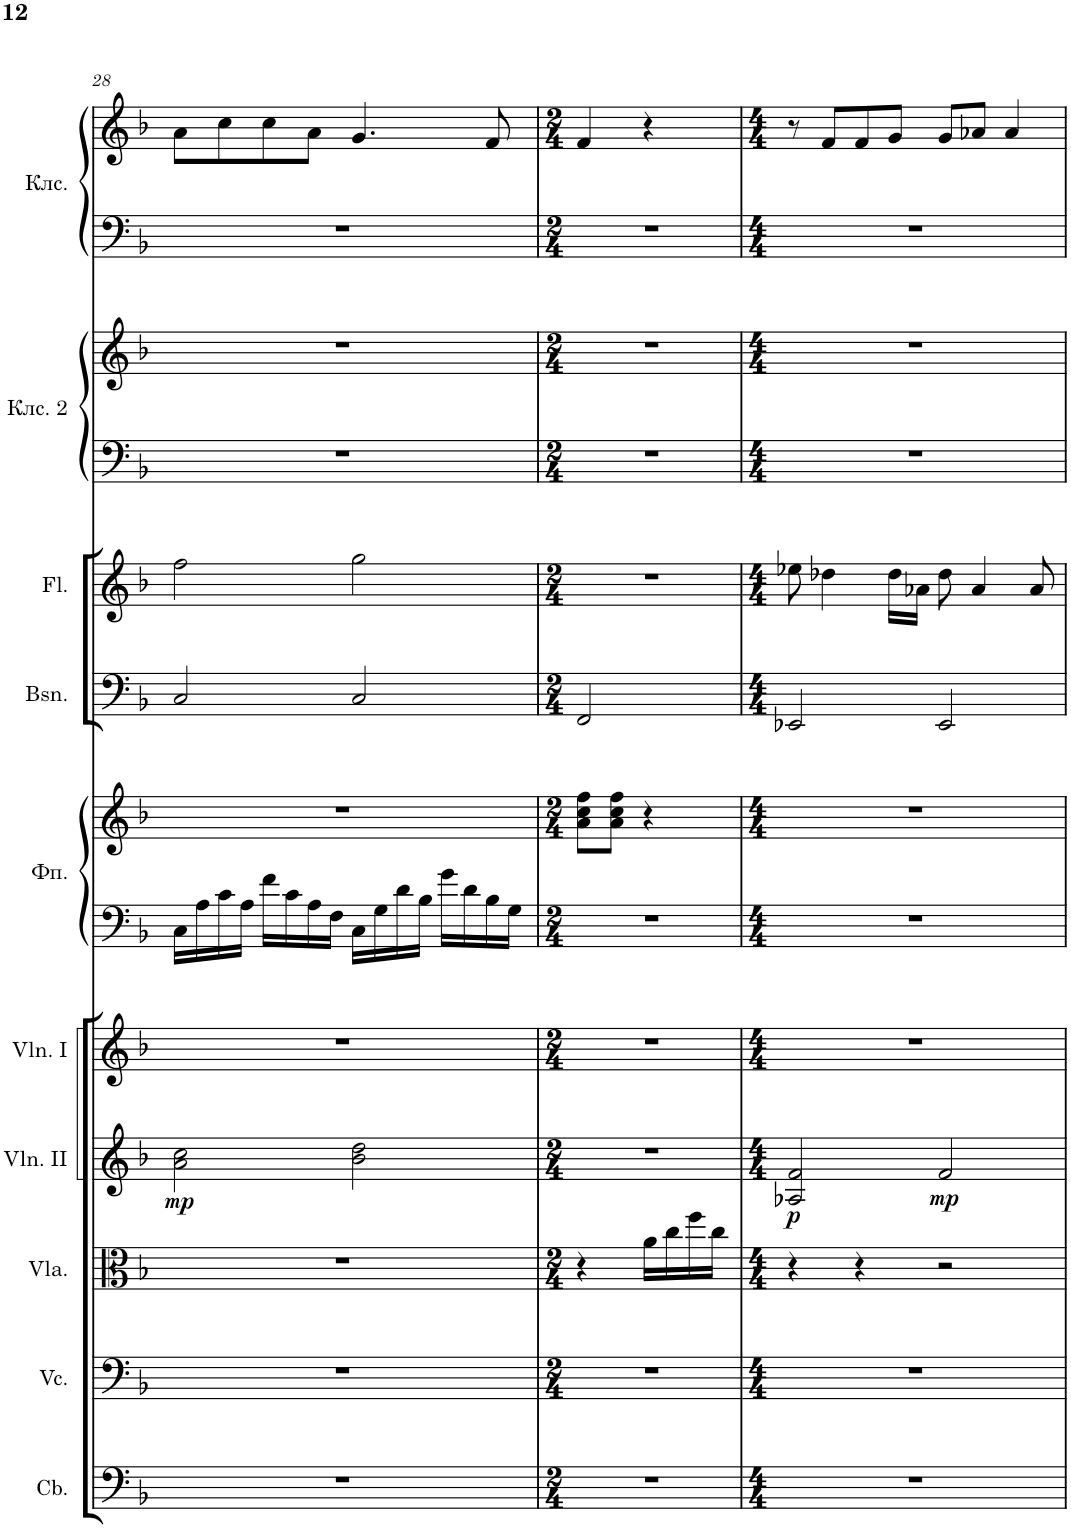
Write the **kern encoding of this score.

**kern	**kern	**kern	**kern	**dynam	**kern	**kern	**kern	**kern	**kern	**kern	**kern	**kern	**kern
*part10	*part9	*part8	*part7	*part7	*part6	*part5	*part5	*part4	*part3	*part2	*part2	*part1	*part1
*staff13	*staff12	*staff11	*staff10	*staff10	*staff9	*staff8	*staff7	*staff6	*staff5	*staff4	*staff3	*staff2	*staff1
*I"Contrabasses	*I"Violoncellos	*I"Violas	*I"Violins II	*	*I"Violins I	*I"Фортепиано	*	*I"Bassoons	*I"Flutes	*I"Клавесин 2	*	*I"Клавесин	*
*I'Cb.	*I'Vc.	*I'Vla.	*I'Vln. II	*	*I'Vln. I	*	*	*I'Bsn.	*I'Fl.	*	*	*	*
!!LO:PB:g=z
*clefF4	*clefF4	*clefC3	*clefG2	*	*clefG2	*clefF4	*clefG2	*clefF4	*clefG2	*clefF4	*clefG2	*clefF4	*clefG2
*Trd7c12	*	*	*	*	*	*	*	*	*	*	*	*	*
*k[b-]	*k[b-]	*k[b-]	*k[b-]	*	*k[b-]	*k[b-]	*k[b-]	*k[b-]	*k[b-]	*k[b-]	*k[b-]	*k[b-]	*k[b-]
*M4/4	*M4/4	*M4/4	*M4/4	*	*M4/4	*M4/4	*M4/4	*M4/4	*M4/4	*M4/4	*M4/4	*M4/4	*M4/4
=28	=28	=28	=28	=28	=28	=28	=28	=28	=28	=28	=28	=28	=28
!	!	!	!	!LO:DY:b	!	!	!	!	!	!	!	!	!
1r	1r	1r	2a\ 2cc\	mp	1r	16C\LL	1r	2C/	2ff\	1r	1r	1r	8a\L
.	.	.	.	.	.	16A\	.	.	.	.	.	.	.
.	.	.	.	.	.	16c\	.	.	.	.	.	.	8cc\
.	.	.	.	.	.	16A\JJ	.	.	.	.	.	.	.
.	.	.	.	.	.	16f\LL	.	.	.	.	.	.	8cc\
.	.	.	.	.	.	16c\	.	.	.	.	.	.	.
.	.	.	.	.	.	16A\	.	.	.	.	.	.	8a\J
.	.	.	.	.	.	16F\JJ	.	.	.	.	.	.	.
.	.	.	2b-\ 2dd\	.	.	16C\LL	.	2C/	2gg\	.	.	.	4.g/
.	.	.	.	.	.	16G\	.	.	.	.	.	.	.
.	.	.	.	.	.	16d\	.	.	.	.	.	.	.
.	.	.	.	.	.	16B-\JJ	.	.	.	.	.	.	.
.	.	.	.	.	.	16g\LL	.	.	.	.	.	.	.
.	.	.	.	.	.	16d\	.	.	.	.	.	.	.
.	.	.	.	.	.	16B-\	.	.	.	.	.	.	8f/
.	.	.	.	.	.	16G\JJ	.	.	.	.	.	.	.
=29	=29	=29	=29	=29	=29	=29	=29	=29	=29	=29	=29	=29	=29
*M2/4	*M2/4	*M2/4	*M2/4	*	*M2/4	*M2/4	*M2/4	*M2/4	*M2/4	*M2/4	*M2/4	*M2/4	*M2/4
2r	2r	4r	2r	.	2r	2r	8a\ 8cc\ 8ff\L	2FF/	2r	2r	2r	2r	4f/
.	.	.	.	.	.	.	8a\ 8cc\ 8ff\J	.	.	.	.	.	.
.	.	16a\LL	.	.	.	.	4r	.	.	.	.	.	4r
.	.	16cc\	.	.	.	.	.	.	.	.	.	.	.
.	.	16ff\	.	.	.	.	.	.	.	.	.	.	.
.	.	16cc\JJ	.	.	.	.	.	.	.	.	.	.	.
=30	=30	=30	=30	=30	=30	=30	=30	=30	=30	=30	=30	=30	=30
*M4/4	*M4/4	*M4/4	*M4/4	*	*M4/4	*M4/4	*M4/4	*M4/4	*M4/4	*M4/4	*M4/4	*M4/4	*M4/4
!	!	!	!	!LO:DY:b	!	!	!	!	!	!	!	!	!
1r	1r	4r	2A-X/ 2f/	p	1r	1r	1r	2EE-X/	8ee-X\	1r	1r	1r	8r
.	.	.	.	.	.	.	.	.	4dd-X\	.	.	.	8f/L
.	.	4r	.	.	.	.	.	.	.	.	.	.	8f/
.	.	.	.	.	.	.	.	.	16dd-\LL	.	.	.	8g/J
.	.	.	.	.	.	.	.	.	16a-X\JJ	.	.	.	.
!	!	!	!	!LO:DY:b	!	!	!	!	!	!	!	!	!
.	.	2r	2f/	mp	.	.	.	2EE-/	8dd-\	.	.	.	8g/L
.	.	.	.	.	.	.	.	.	4a-/	.	.	.	8a-X/J
.	.	.	.	.	.	.	.	.	.	.	.	.	4a-/
.	.	.	.	.	.	.	.	.	8a-/	.	.	.	.
=	=	=	=	=	=	=	=	=	=	=	=	=	=
*-	*-	*-	*-	*-	*-	*-	*-	*-	*-	*-	*-	*-	*-
